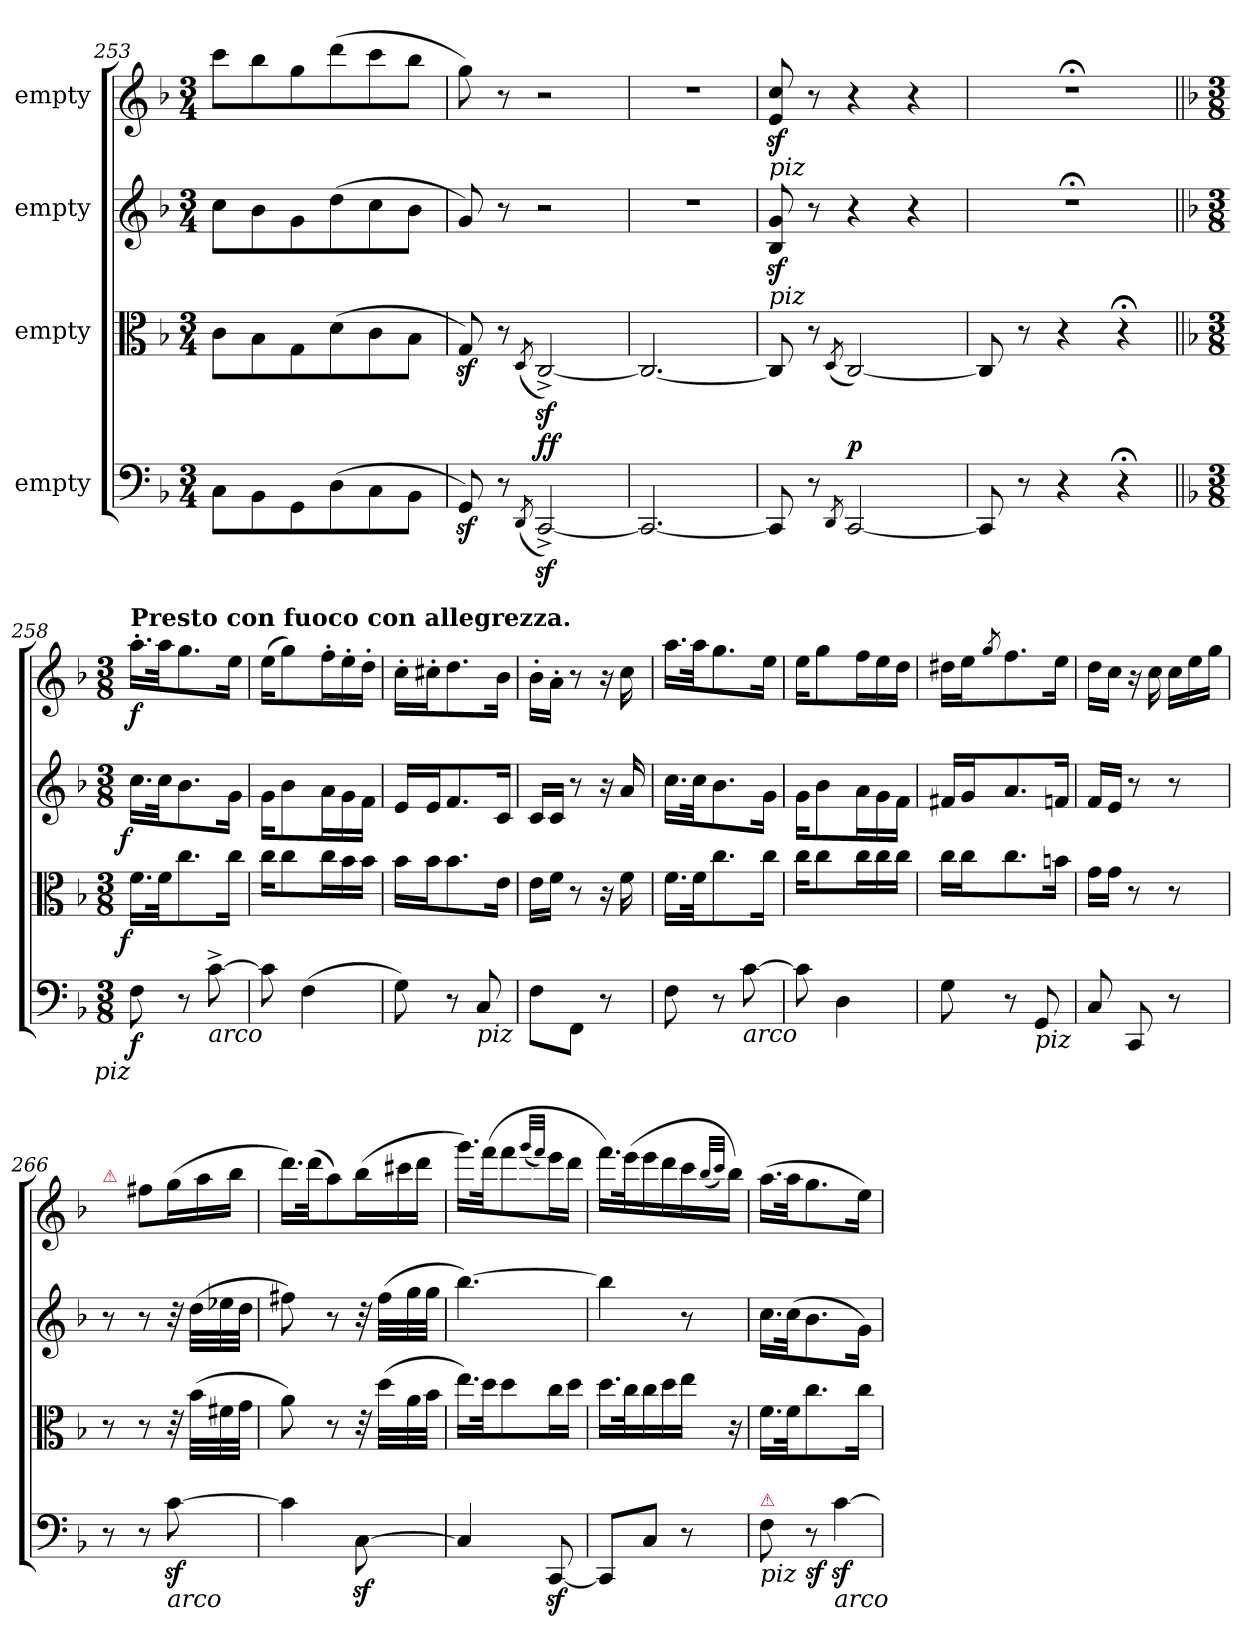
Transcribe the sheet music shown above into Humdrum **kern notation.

**kern	**dynam	**kern	**dynam	**kern	**dynam	**kern	**dynam
*part4	*part4	*part3	*part3	*part2	*part2	*part1	*part1
*staff4	*staff4	*staff3	*staff3	*staff2	*staff2	*staff1	*staff1
*I"empty	*	*I"empty	*	*I"empty	*	*I"empty	*
*clefF4	*	*clefC3	*	*clefG2	*	*clefG2	*
*k[b-]	*	*k[b-]	*	*k[b-]	*	*k[b-]	*
*M3/4	*	*M3/4	*	*M3/4	*	*M3/4	*
=253	=253	=253	=253	=253	=253	=253	=253
8C\L	.	8c\L	.	8cc\L	.	8ccc\L	.
8BB-\	.	8B-\	.	8b-\	.	8bb-\	.
8GG\	.	8G\	.	8g\	.	8gg\	.
(8D\	.	(8d\	.	(8dd\	.	(8ddd\	.
8C\	.	8c\	.	8cc\	.	8ccc\	.
8BB-\J	.	8B-\J	.	8b-\J	.	8bb-\J	.
=254	=254	=254	=254	=254	=254	=254	=254
8GGz/)	.	8Gz/)	.	8g/)	.	8gg\)	.
8r	.	8r	.	8r	.	8r	.
(8qDD/	.	(8qD/	.	.	.	.	.
[2CCz^/)	.	[2Cz^/)	ff	2r	.	2r	.
=255	=255	=255	=255	=255	=255	=255	=255
2.CC/_	.	2.C/_	.	2.r	.	2.r	.
=256	=256	=256	=256	=256	=256	=256	=256
!	!	!	!	!	!	!LO:TX:b:i:t=piz	!
!	!	!	!	!LO:TX:b:i:t=piz	!	!	!
8CC/]	.	8C/]	.	8B-z/ 8gz/	.	8ez/ 8ccz/	.
8r	.	8r	.	8r	.	8r	.
8qDD/	.	(8qD/	.	.	.	.	.
[2CC/	.	[2C/)	p	4r	.	4r	.
.	.	.	.	4r	.	4r	.
=257	=257	=257	=257	=257	=257	=257	=257
8CC/]	.	8C/]	.	2.r;<	.	2.r;<	.
8r	.	8r	.	.	.	.	.
4r	.	4r	.	.	.	.	.
4r;<	.	4r;<	.	.	.	.	.
=258||	=258||	=258||	=258||	=258||	=258||	=258||	=258||
*k[b-]	*	*k[b-]	*	*k[b-]	*	*k[b-]	*
*M3/8	*	*M3/8	*	*M3/8	*	*M3/8	*
!	!	!	!	!	!	!LO:TX:a:B:t=Presto con fuoco con allegrezza.	!
!LO:TX:b:i:rj:t=piz	!	!	!	!	!	!	!
!	!	!	!LO:DY:rj	!	!LO:DY:rj	!	!
8F\	f	16.f\LL	f	16.cc\LL	f	16.aa'\LL	f
.	.	32f\JK	.	32cc\JK	.	32aa\JK	.
8r	.	8.cc\	.	8.b-\	.	8.gg\	.
!LO:TX:b:i:t=arco	!	!	!	!	!	!	!
[8c^\	.	.	.	.	.	.	.
.	.	16cc\Jk	.	16g\Jk	.	16ee\Jk	.
=259	=259	=259	=259	=259	=259	=259	=259
8c\]	.	16cc\KL	.	16g\KL	.	(16ee\KL	.
.	.	8cc\	.	8b-\	.	8gg\)	.
(4F\	.	.	.	.	.	.	.
.	.	16cc\L	.	16a\L	.	16ff'\L	.
.	.	16b-\	.	16g\	.	16ee'\	.
.	.	16b-\JJ	.	16f\JJ	.	16dd'\JJ	.
=260	=260	=260	=260	=260	=260	=260	=260
8G\)	.	16b-\LL	.	16e/LL	.	16cc'\LL	.
.	.	16b-\J	.	16e/J	.	16cc#X'\J	.
8r	.	8.b-\	.	8.f/	.	8.dd\	.
!LO:TX:b:i:t=piz	!	!	!	!	!	!	!
8C/	.	.	.	.	.	.	.
.	.	16e\Jk	.	16c/Jk	.	16b-\Jk	.
=261	=261	=261	=261	=261	=261	=261	=261
8F\L	.	16e\LL	.	16c/LL	.	16b-'\LL	.
.	.	16f\JJ	.	16c/JJ	.	16a'\JJ	.
8FF\J	.	8r	.	8r	.	8r	.
8r	.	16r	.	16r	.	16r	.
.	.	16f\	.	16a/	.	16cc\	.
=262	=262	=262	=262	=262	=262	=262	=262
8F\	.	16.f\LL	.	16.cc\LL	.	16.aa\LL	.
.	.	32f\JK	.	32cc\JK	.	32aa\JK	.
8r	.	8.cc\	.	8.b-\	.	8.gg\	.
!LO:TX:b:i:t=arco	!	!	!	!	!	!	!
[8c\	.	.	.	.	.	.	.
.	.	16cc\Jk	.	16g\Jk	.	16ee\Jk	.
=263	=263	=263	=263	=263	=263	=263	=263
8c\]	.	16cc\KL	.	16g\KL	.	16ee\KL	.
.	.	8cc\	.	8b-\	.	8gg\	.
4D\	.	.	.	.	.	.	.
.	.	16cc\L	.	16a\L	.	16ff\L	.
.	.	16cc\	.	16g\	.	16ee\	.
.	.	16cc\JJ	.	16f\JJ	.	16dd\JJ	.
=264	=264	=264	=264	=264	=264	=264	=264
8G\	.	16cc\LL	.	16f#X/LL	.	16dd#X\LL	.
.	.	16cc\J	.	16g/J	.	16ee\J	.
.	.	.	.	.	.	8qgg	.
8r	.	8.cc\	.	8.a/	.	8.ff\	.
!LO:TX:b:i:t=piz	!	!	!	!	!	!	!
8GG/	.	.	.	.	.	.	.
.	.	16bn\Jk	.	16fn/Jk	.	16ee\Jk	.
=265	=265	=265	=265	=265	=265	=265	=265
8C/	.	16g\LL	.	16f/LL	.	16dd\LL	.
.	.	16g\JJ	.	16e/JJ	.	16cc\JJ	.
8CC/	.	8r	.	8r	.	16r	.
.	.	.	.	.	.	16cc\	.
*	*	*	*	*	*	*Xtuplet	*
8r	.	8r	.	8r	.	24cc\LL	.
.	.	.	.	.	.	24ee\	.
.	.	.	.	.	.	24gg\JJ	.
=266	=266	=266	=266	=266	=266	=266	=266
!	!	!	!	!	!	!LO:TX:a:color=crimson:t=⚠	!
8r	.	8r	.	8r	.	16.ryy	.
.	.	.	.	.	.	32ryy	.
8r	.	8r	.	8r	.	8ff#X\L	.
!LO:TX:b:i:t=arco	!	!	!	!	!	!	!
[8cz>\	.	32r	.	32r	.	(24gg\L	.
.	.	(32b-\LLL	.	(32dd\LLL	.	.	.
.	.	.	.	.	.	24aa\	.
.	.	32f#X\	.	32ee-X\	.	.	.
.	.	.	.	.	.	24bb-\JJ	.
.	.	32g\JJJ	.	32dd\JJJ	.	.	.
=267	=267	=267	=267	=267	=267	=267	=267
4c\]	.	8a\)	.	8ff#X\)	.	16.ddd\LL)	.
.	.	.	.	.	.	(32ddd\JK	.
.	.	8r	.	8r	.	8aa\)	.
[8Cz\	.	32r	.	32r	.	(24bb-\L	.
.	.	(32dd\LLL	.	(32ff#\LLL	.	.	.
.	.	.	.	.	.	24ccc#X\	.
.	.	32a\	.	32gg\	.	.	.
.	.	.	.	.	.	24ddd\JJ	.
.	.	32b-\JJJ	.	32gg\JJJ	.	.	.
=268	=268	=268	=268	=268	=268	=268	=268
4C/]	.	16.ee\LL)	.	[4.bb-\)	.	16.ggg\LL)	.
.	.	32dd\JK	.	.	.	(32fff\JK	.
.	.	8dd\	.	.	.	8fff\	.
.	.	.	.	.	.	(32qqggg/LLL	.
.	.	.	.	.	.	32qqfff/JJJ)	.
[8CCz/	.	16cc\L	.	.	.	16eee\L	.
.	.	16dd\JJ	.	.	.	16ddd\JJ	.
=269	=269	=269	=269	=269	=269	=269	=269
8CC/L]	.	16.dd\LL	.	4bb-\]	.	16.fff\LL)	.
.	.	32cc\K	.	.	.	(32eee\K	.
8C/J	.	16cc\	.	.	.	16eee\	.
.	.	16dd\	.	.	.	16ddd\	.
8r	.	16ee\JJ	.	8r	.	16ccc\	.
.	.	.	.	.	.	(32qqbb-/LLL	.
.	.	.	.	.	.	32qqccc/JJJ)	.
.	.	16r	.	.	.	16bb-\JJ)	.
=270	=270	=270	=270	=270	=270	=270	=270
!LO:TX:b:i:t=piz	!	!	!	!	!	!	!
!LO:TX:a:color=crimson:t=⚠	!	!	!	!	!	!	!
8F\	.	16.f\LL	.	16.cc\LL	.	(16.aa\LL	.
.	.	32f\JK	.	(32cc\JK	.	32aa\JK	.
8r	sf	8.cc\	.	8.b-\	.	8.gg\	.
!LO:TX:b:i:t=arco	!	!	!	!	!	!	!
!LO:N:vis=4	!	!	!	!	!	!	!
[8cz>\	.	.	.	.	.	.	.
.	.	16cc\Jk	.	16g\Jk)	.	16ee\Jk)	.
=	=	=	=	=	=	=	=
*-	*-	*-	*-	*-	*-	*-	*-
